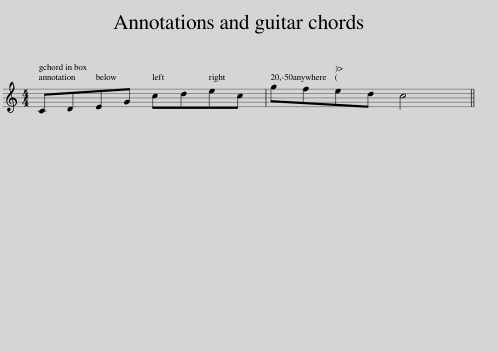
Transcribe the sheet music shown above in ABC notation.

X:1
L:1/8
M:4/4
I:linebreak $
K:C
V:1 treble
V:1
 CDEG cdec | gfed c4 || %2
